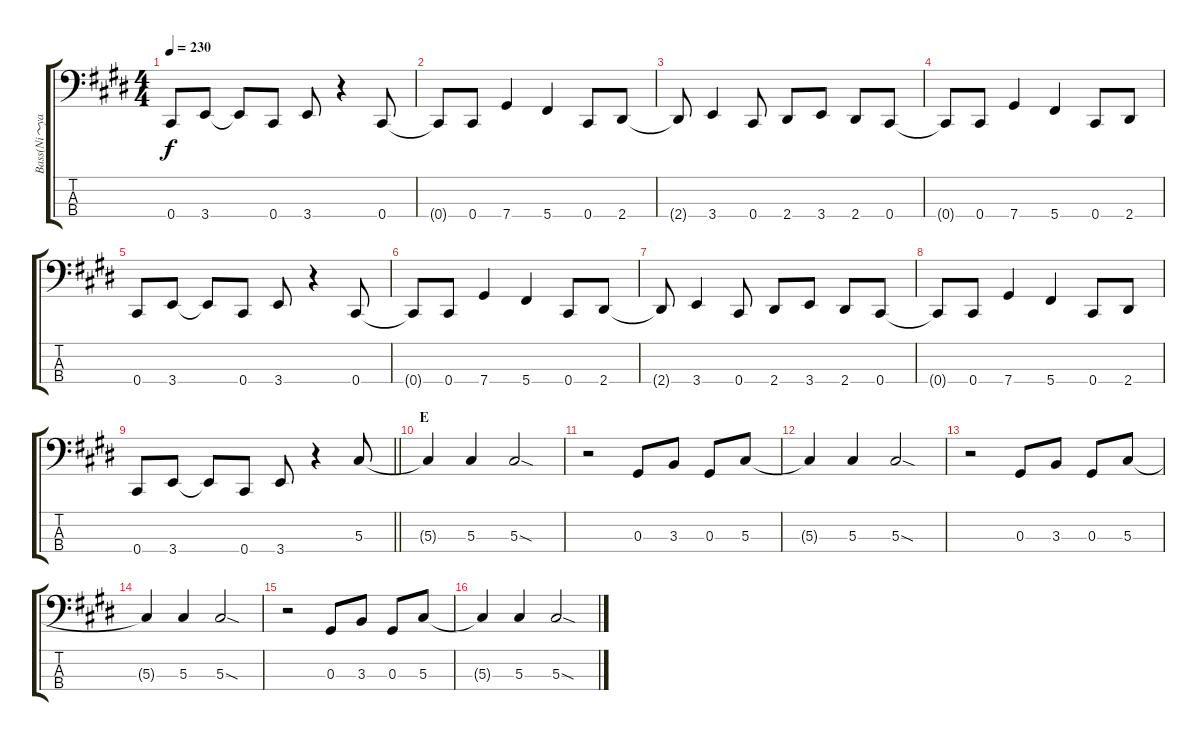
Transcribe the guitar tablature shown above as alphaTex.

\track ("Bass(Ni～ya)" "Bass(Ni～ya") {instrument electricbassfinger}
\staff {score tabs}
\tuning (Gb2 Db2 Ab1 Db1) {hide}
\ts (4 4)
\tempo 230
\clef f4
\ks e
0.4.8{dy f} 3.4.8 3.4{t}.8 0.4.8 3.4.8 r.4 0.4.8 |
0.4{t}.8 0.4.8 7.4.4 5.4.4 0.4.8 2.4.8 |
2.4{t}.8 3.4.4 0.4.8 2.4.8 3.4.8 2.4.8 0.4.8 |
0.4{t}.8 0.4.8 7.4.4 5.4.4 0.4.8 2.4.8 |
0.4.8 3.4.8 3.4{t}.8 0.4.8 3.4.8 r.4 0.4.8 |
0.4{t}.8 0.4.8 7.4.4 5.4.4 0.4.8 2.4.8 |
2.4{t}.8 3.4.4 0.4.8 2.4.8 3.4.8 2.4.8 0.4.8 |
0.4{t}.8 0.4.8 7.4.4 5.4.4 0.4.8 2.4.8 |
\barLineRight lightlight
0.4.8 3.4.8 3.4{t}.8 0.4.8 3.4.8 r.4 5.3.8 |
\section ("" "E")
5.3{t}.4 5.3.4 5.3{sod}.2 |
r.2 0.3.8 3.3.8 0.3.8 5.3.8 |
5.3{t}.4 5.3.4 5.3{sod}.2 |
r.2 0.3.8 3.3.8 0.3.8 5.3.8 |
5.3{t}.4 5.3.4 5.3{sod}.2 |
r.2 0.3.8 3.3.8 0.3.8 5.3.8 |
5.3{t}.4 5.3.4 5.3{sod}.2
